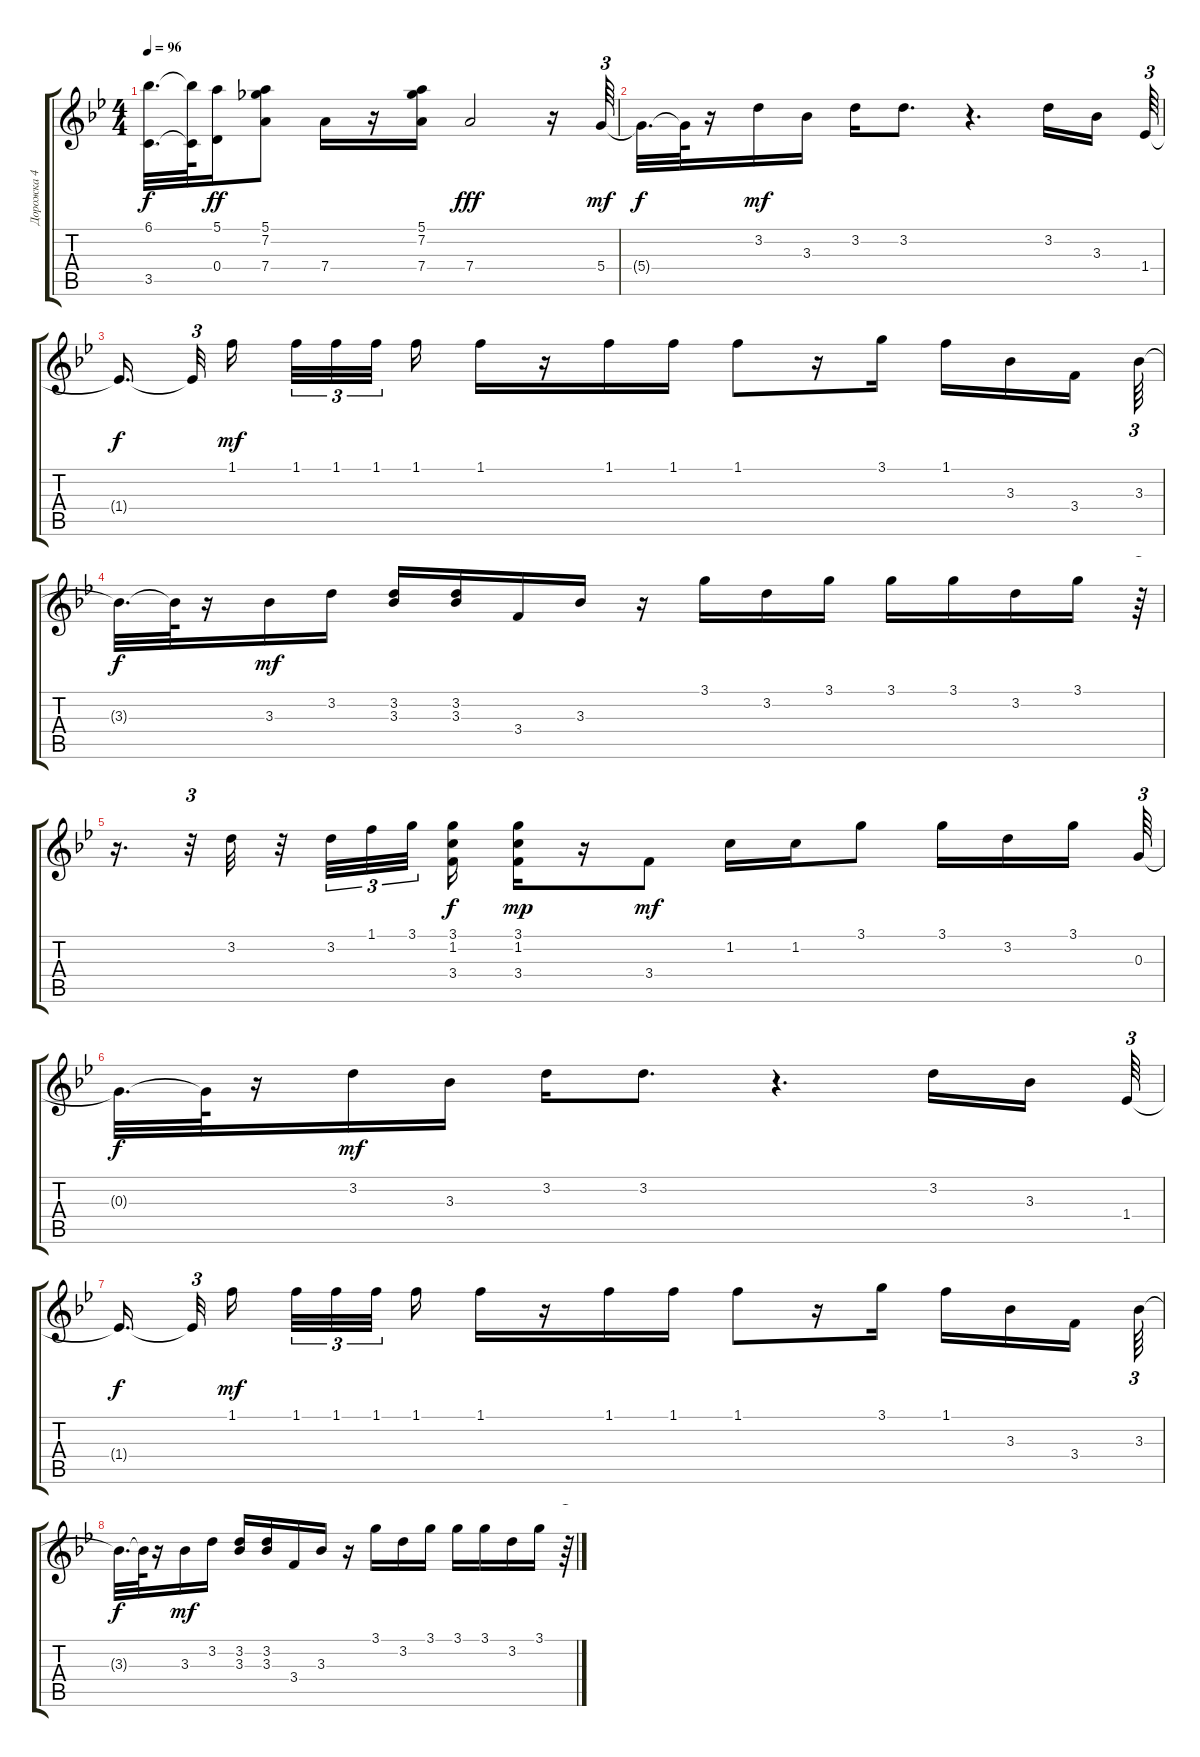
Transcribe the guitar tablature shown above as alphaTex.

\track ("Дорожка 4" "Дорожка 4") {instrument electricguitarjazz}
\staff {score tabs}
\tuning (E4 B3 G3 D3 A2 E2) {hide}
\ts (4 4)
\tempo 96
\clef g2
\ks bb
(6.1{t} 3.5{t}).32{d dy f} (6.1{t} 3.5{t}).64 (5.1 0.4).16{dy ff} (5.1 7.2 7.4).8 7.4.16 r.16 (5.1 7.2 7.4).16 7.4.2{dy fff} r.16 5.4.64{tu (3 2) dy mf} |
5.4{t}.32{d dy f} 5.4{t}.64 r.16 3.2.16{dy mf} 3.3.16 3.2.16 3.2.8{d} r.4{d} 3.2.16 3.3.16 1.4.64{tu (3 2)} |
1.4{t}.16{d dy f beam splitsecondary} 1.4{t}.32{tu (3 2) beam splitsecondary} 1.1.16{dy mf beam splitsecondary} 1.1.32{tu (3 2)} 1.1.32{tu (3 2)} 1.1.32{tu (3 2) beam splitsecondary} 1.1.16 1.1.16 r.16 1.1.16 1.1.16 1.1.8 r.16 3.1.16 1.1.16 3.3.16 3.4.16{beam splitsecondary} 3.3.64{tu (3 2)} |
3.3{t}.32{d dy f} 3.3{t}.64 r.16 3.3.16{dy mf} 3.2.16 (3.2 3.3).16 (3.2 3.3).16 3.4.16 3.3.16 r.16 3.1.16 3.2.16 3.1.16 3.1.16 3.1.16 3.2.16 3.1.16 r.64{tu (3 2)} |
r.16{d} r.32{tu (3 2)} 3.2.32 r.32 3.2.32{tu (3 2)} 1.1.32{tu (3 2)} 3.1.32{tu (3 2) beam splitsecondary} (3.1 1.2 3.4).16{dy f} (3.1 1.2 3.4).16{dy mp} r.16 3.4.8{dy mf} 1.2.16 1.2.16 3.1.8 3.1.16 3.2.16 3.1.16{beam splitsecondary} 0.3.64{tu (3 2)} |
0.3{t}.32{d dy f} 0.3{t}.64 r.16 3.2.16{dy mf} 3.3.16 3.2.16 3.2.8{d} r.4{d} 3.2.16 3.3.16 1.4.64{tu (3 2)} |
1.4{t}.16{d dy f beam splitsecondary} 1.4{t}.32{tu (3 2) beam splitsecondary} 1.1.16{dy mf beam splitsecondary} 1.1.32{tu (3 2)} 1.1.32{tu (3 2)} 1.1.32{tu (3 2) beam splitsecondary} 1.1.16 1.1.16 r.16 1.1.16 1.1.16 1.1.8 r.16 3.1.16 1.1.16 3.3.16 3.4.16{beam splitsecondary} 3.3.64{tu (3 2)} |
3.3{t}.32{d dy f} 3.3{t}.64 r.16 3.3.16{dy mf} 3.2.16 (3.2 3.3).16 (3.2 3.3).16 3.4.16 3.3.16 r.16 3.1.16 3.2.16 3.1.16 3.1.16 3.1.16 3.2.16 3.1.16 r.64{tu (3 2)}
